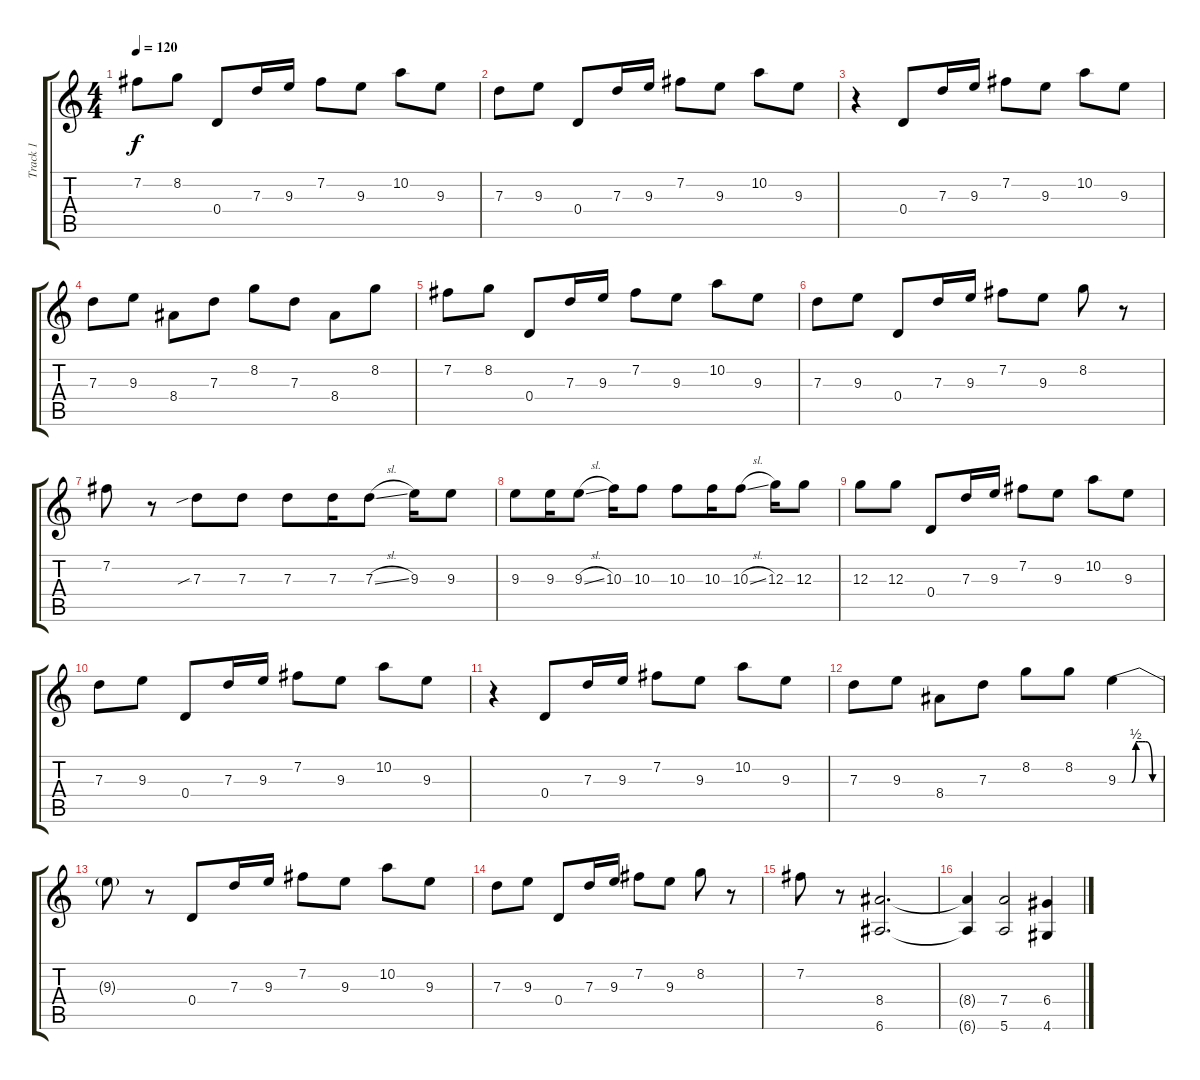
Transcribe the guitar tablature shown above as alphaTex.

\track ("Track 1" "Track 1") {instrument electricguitarjazz}
\staff {score tabs}
\tuning (E4 B3 G3 D3 A2 E2) {hide}
\ts (4 4)
\tempo 120
\clef g2
\ks c
7.2.8{dy f} 8.2.8 0.4.8 7.3.16 9.3.16 7.2.8 9.3.8 10.2.8 9.3.8 |
7.3.8 9.3.8 0.4.8 7.3.16 9.3.16 7.2.8 9.3.8 10.2.8 9.3.8 |
r.4 0.4.8 7.3.16 9.3.16 7.2.8 9.3.8 10.2.8 9.3.8 |
7.3.8 9.3.8 8.4.8 7.3.8 8.2.8 7.3.8 8.4.8 8.2.8 |
7.2.8 8.2.8 0.4.8 7.3.16 9.3.16 7.2.8 9.3.8 10.2.8 9.3.8 |
7.3.8 9.3.8 0.4.8 7.3.16 9.3.16 7.2.8 9.3.8 8.2.8 r.8 |
7.2.8 r.8 7.3{sib}.8 7.3.8 7.3.8 7.3.16 7.3{sl}.8 9.3.16 9.3.8 |
9.3.8 9.3.16 9.3{sl}.8 10.3.16 10.3.8 10.3.8 10.3.16 10.3{sl}.8 12.3.16 12.3.8 |
12.3.8 12.3.8 0.4.8 7.3.16 9.3.16 7.2.8 9.3.8 10.2.8 9.3.8 |
7.3.8 9.3.8 0.4.8 7.3.16 9.3.16 7.2.8 9.3.8 10.2.8 9.3.8 |
r.4 0.4.8 7.3.16 9.3.16 7.2.8 9.3.8 10.2.8 9.3.8 |
7.3.8 9.3.8 8.4.8 7.3.8 8.2.8 8.2.8 9.3{be (custom 0 0 10 0 15 0 20 0 26 2 30 2 35 2 40 2 50 0 60 0)}.4 |
9.3{t}.8 r.8 0.4.8 7.3.16 9.3.16 7.2.8 9.3.8 10.2.8 9.3.8 |
7.3.8 9.3.8 0.4.8 7.3.16 9.3.16 7.2.8 9.3.8 8.2.8 r.8 |
7.2.8 r.8 (8.4 6.6).2{d instrument distortionguitar} |
(8.4{t} 6.6{t}).4 (7.4 5.6).2 (6.4 4.6).4
